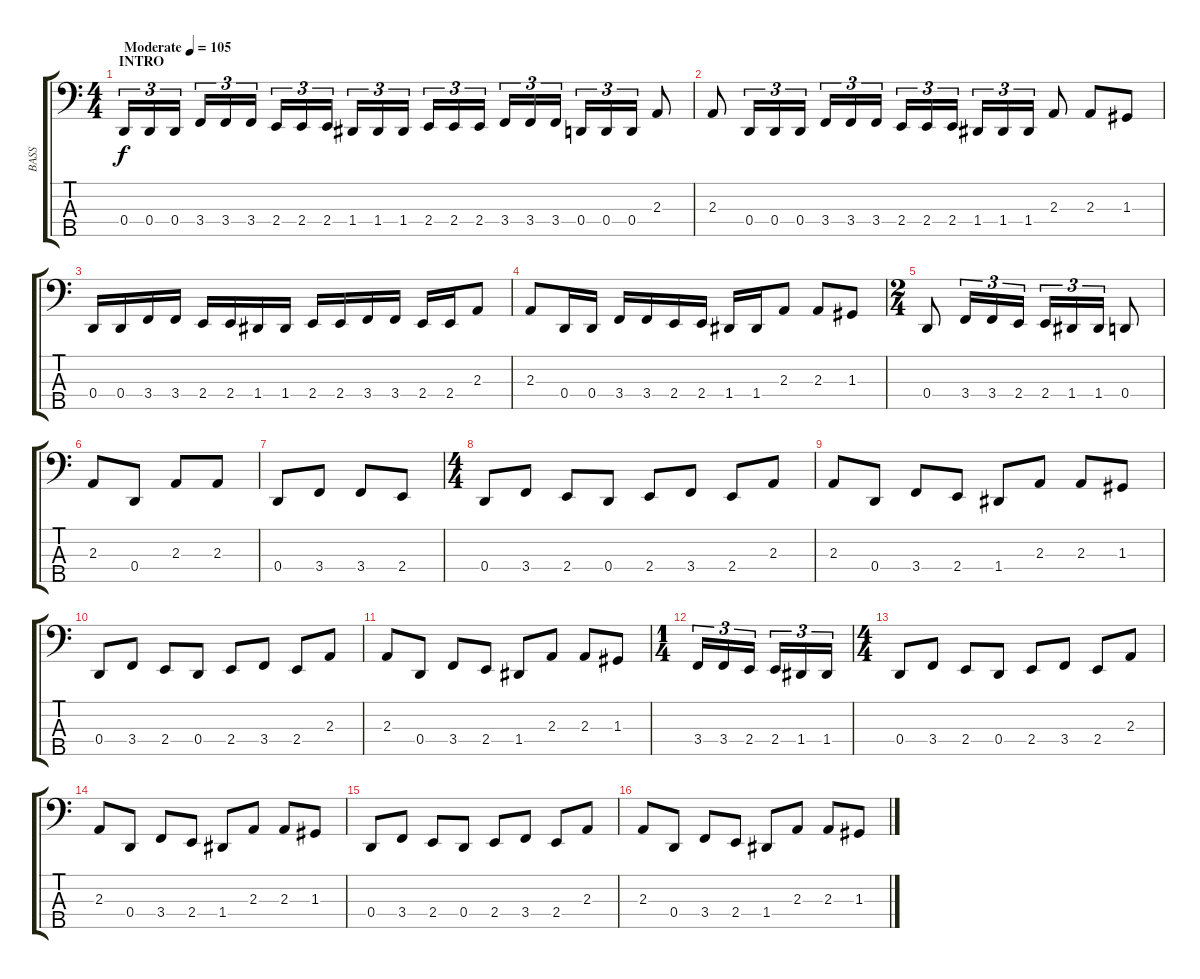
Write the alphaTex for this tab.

\track ("BASS" "BASS") {instrument electricbassfinger}
\staff {score tabs}
\tuning (F2 C2 G1 D1 A0) {hide}
\ts (4 4)
\section ("" "INTRO")
\tempo (105 "Moderate")
\clef f4
\ks c
0.4.16{tu (3 2) dy f instrument electricbassfinger} 0.4.16{tu (3 2)} 0.4.16{tu (3 2) beam splitsecondary} 3.4.16{tu (3 2)} 3.4.16{tu (3 2)} 3.4.16{tu (3 2)} 2.4.16{tu (3 2)} 2.4.16{tu (3 2)} 2.4.16{tu (3 2) beam splitsecondary} 1.4.16{tu (3 2)} 1.4.16{tu (3 2)} 1.4.16{tu (3 2)} 2.4.16{tu (3 2)} 2.4.16{tu (3 2)} 2.4.16{tu (3 2) beam splitsecondary} 3.4.16{tu (3 2)} 3.4.16{tu (3 2)} 3.4.16{tu (3 2)} 0.4.16{tu (3 2)} 0.4.16{tu (3 2)} 0.4.16{tu (3 2)} 2.3.8 |
2.3.8 0.4.16{tu (3 2)} 0.4.16{tu (3 2)} 0.4.16{tu (3 2)} 3.4.16{tu (3 2)} 3.4.16{tu (3 2)} 3.4.16{tu (3 2) beam splitsecondary} 2.4.16{tu (3 2)} 2.4.16{tu (3 2)} 2.4.16{tu (3 2)} 1.4.16{tu (3 2)} 1.4.16{tu (3 2)} 1.4.16{tu (3 2)} 2.3.8 2.3.8 1.3.8 |
0.4.16 0.4.16 3.4.16 3.4.16 2.4.16 2.4.16 1.4.16 1.4.16 2.4.16 2.4.16 3.4.16 3.4.16 2.4.16 2.4.16 2.3.8 |
2.3.8 0.4.16 0.4.16 3.4.16 3.4.16 2.4.16 2.4.16 1.4.16 1.4.16 2.3.8 2.3.8 1.3.8 |
\ts (2 4)
0.4.8 3.4.16{tu (3 2)} 3.4.16{tu (3 2)} 2.4.16{tu (3 2)} 2.4.16{tu (3 2)} 1.4.16{tu (3 2)} 1.4.16{tu (3 2)} 0.4.8 |
2.3.8 0.4.8 2.3.8 2.3.8 |
0.4.8 3.4.8 3.4.8 2.4.8 |
\ts (4 4)
0.4.8 3.4.8 2.4.8 0.4.8 2.4.8 3.4.8 2.4.8 2.3.8 |
2.3.8 0.4.8 3.4.8 2.4.8 1.4.8 2.3.8 2.3.8 1.3.8 |
0.4.8 3.4.8 2.4.8 0.4.8 2.4.8 3.4.8 2.4.8 2.3.8 |
2.3.8 0.4.8 3.4.8 2.4.8 1.4.8 2.3.8 2.3.8 1.3.8 |
\ts (1 4)
3.4.16{tu (3 2)} 3.4.16{tu (3 2)} 2.4.16{tu (3 2) beam splitsecondary} 2.4.16{tu (3 2)} 1.4.16{tu (3 2)} 1.4.16{tu (3 2)} |
\ts (4 4)
0.4.8 3.4.8 2.4.8 0.4.8 2.4.8 3.4.8 2.4.8 2.3.8 |
2.3.8 0.4.8 3.4.8 2.4.8 1.4.8 2.3.8 2.3.8 1.3.8 |
0.4.8 3.4.8 2.4.8 0.4.8 2.4.8 3.4.8 2.4.8 2.3.8 |
2.3.8 0.4.8 3.4.8 2.4.8 1.4.8 2.3.8 2.3.8 1.3.8
